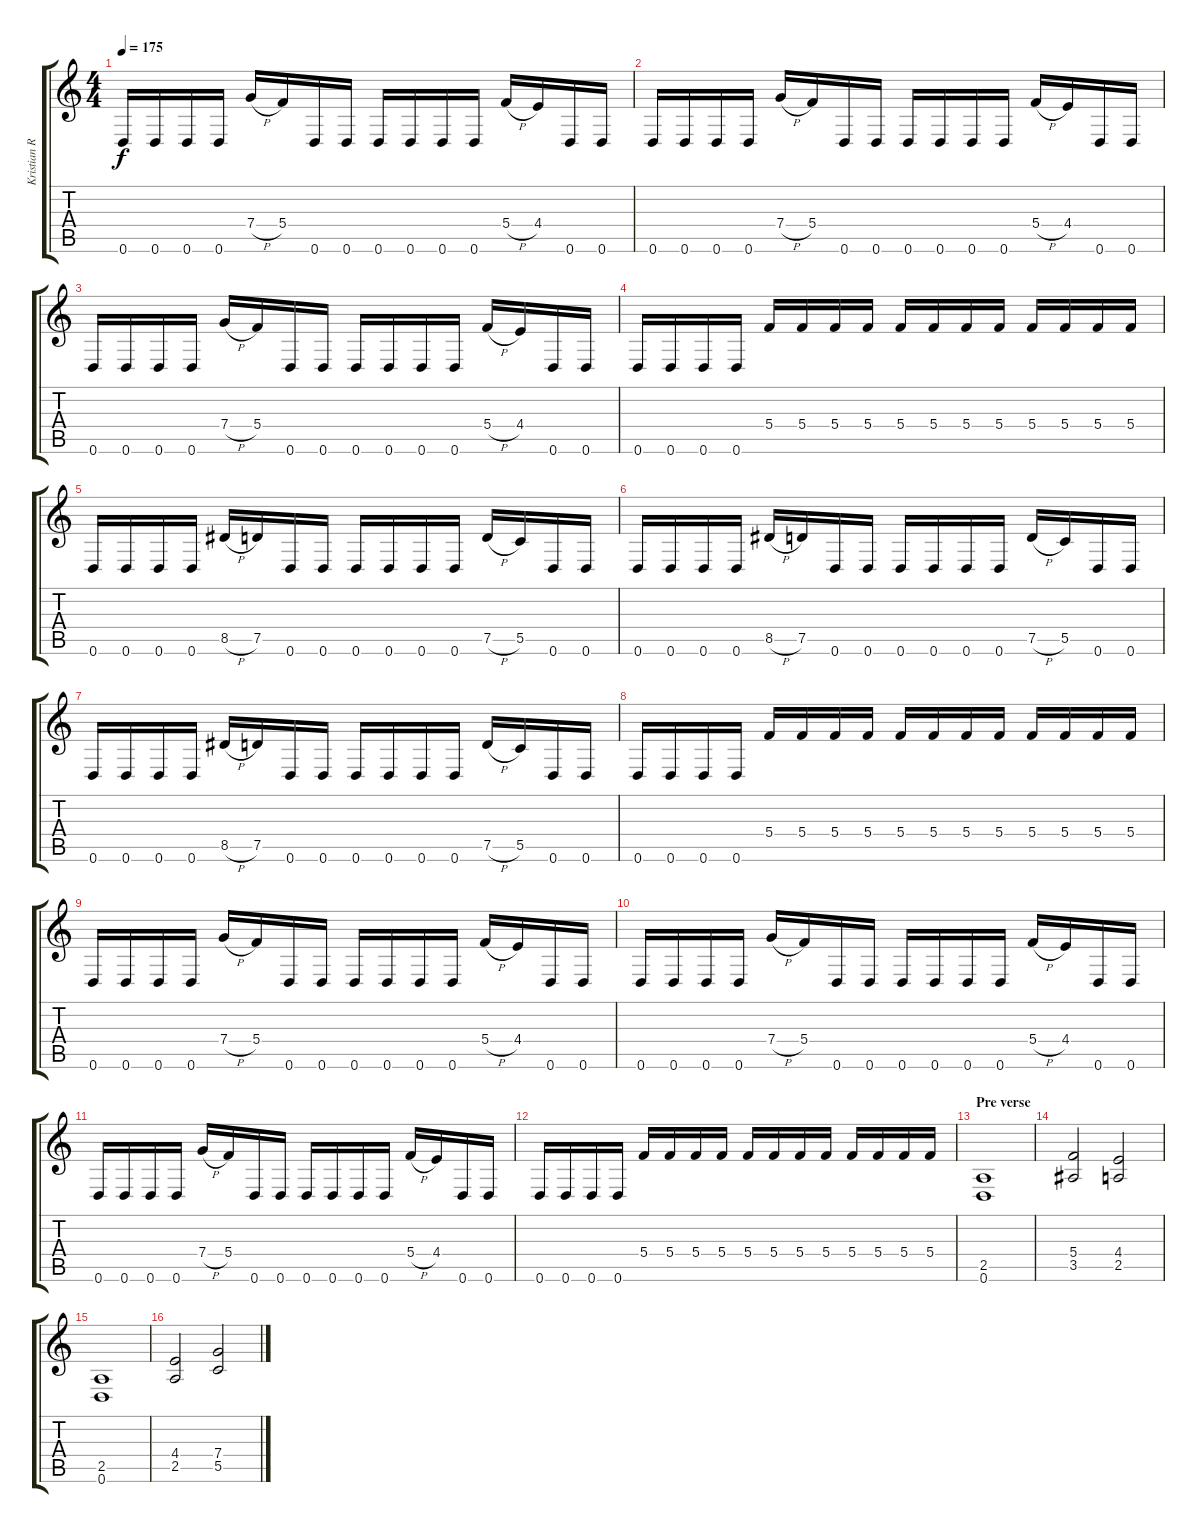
\track ("Kristian Ranta" "Kristian R") {instrument distortionguitar}
\staff {score tabs}
\tuning (D4 A3 F3 C3 G2 D2) {hide}
\ts (4 4)
\tempo 175
\clef g2
\ks c
0.6.16{dy f} 0.6.16 0.6.16 0.6.16 7.4{h}.16 5.4.16 0.6.16 0.6.16 0.6.16 0.6.16 0.6.16 0.6.16 5.4{h}.16 4.4.16 0.6.16 0.6.16 |
0.6.16 0.6.16 0.6.16 0.6.16 7.4{h}.16 5.4.16 0.6.16 0.6.16 0.6.16 0.6.16 0.6.16 0.6.16 5.4{h}.16 4.4.16 0.6.16 0.6.16 |
0.6.16 0.6.16 0.6.16 0.6.16 7.4{h}.16 5.4.16 0.6.16 0.6.16 0.6.16 0.6.16 0.6.16 0.6.16 5.4{h}.16 4.4.16 0.6.16 0.6.16 |
0.6.16 0.6.16 0.6.16 0.6.16 5.4.16 5.4.16 5.4.16 5.4.16 5.4.16 5.4.16 5.4.16 5.4.16 5.4.16 5.4.16 5.4.16 5.4.16 |
0.6.16 0.6.16 0.6.16 0.6.16 8.5{h}.16 7.5.16 0.6.16 0.6.16 0.6.16 0.6.16 0.6.16 0.6.16 7.5{h}.16 5.5.16 0.6.16 0.6.16 |
0.6.16 0.6.16 0.6.16 0.6.16 8.5{h}.16 7.5.16 0.6.16 0.6.16 0.6.16 0.6.16 0.6.16 0.6.16 7.5{h}.16 5.5.16 0.6.16 0.6.16 |
0.6.16 0.6.16 0.6.16 0.6.16 8.5{h}.16 7.5.16 0.6.16 0.6.16 0.6.16 0.6.16 0.6.16 0.6.16 7.5{h}.16 5.5.16 0.6.16 0.6.16 |
0.6.16 0.6.16 0.6.16 0.6.16 5.4.16 5.4.16 5.4.16 5.4.16 5.4.16 5.4.16 5.4.16 5.4.16 5.4.16 5.4.16 5.4.16 5.4.16 |
0.6.16 0.6.16 0.6.16 0.6.16 7.4{h}.16 5.4.16 0.6.16 0.6.16 0.6.16 0.6.16 0.6.16 0.6.16 5.4{h}.16 4.4.16 0.6.16 0.6.16 |
0.6.16 0.6.16 0.6.16 0.6.16 7.4{h}.16 5.4.16 0.6.16 0.6.16 0.6.16 0.6.16 0.6.16 0.6.16 5.4{h}.16 4.4.16 0.6.16 0.6.16 |
0.6.16 0.6.16 0.6.16 0.6.16 7.4{h}.16 5.4.16 0.6.16 0.6.16 0.6.16 0.6.16 0.6.16 0.6.16 5.4{h}.16 4.4.16 0.6.16 0.6.16 |
0.6.16 0.6.16 0.6.16 0.6.16 5.4.16 5.4.16 5.4.16 5.4.16 5.4.16 5.4.16 5.4.16 5.4.16 5.4.16 5.4.16 5.4.16 5.4.16 |
\section ("" "Pre verse")
(2.5 0.6).1 |
(5.4 3.5).2 (4.4 2.5).2 |
(2.5 0.6).1 |
(4.4 2.5).2 (7.4 5.5).2
